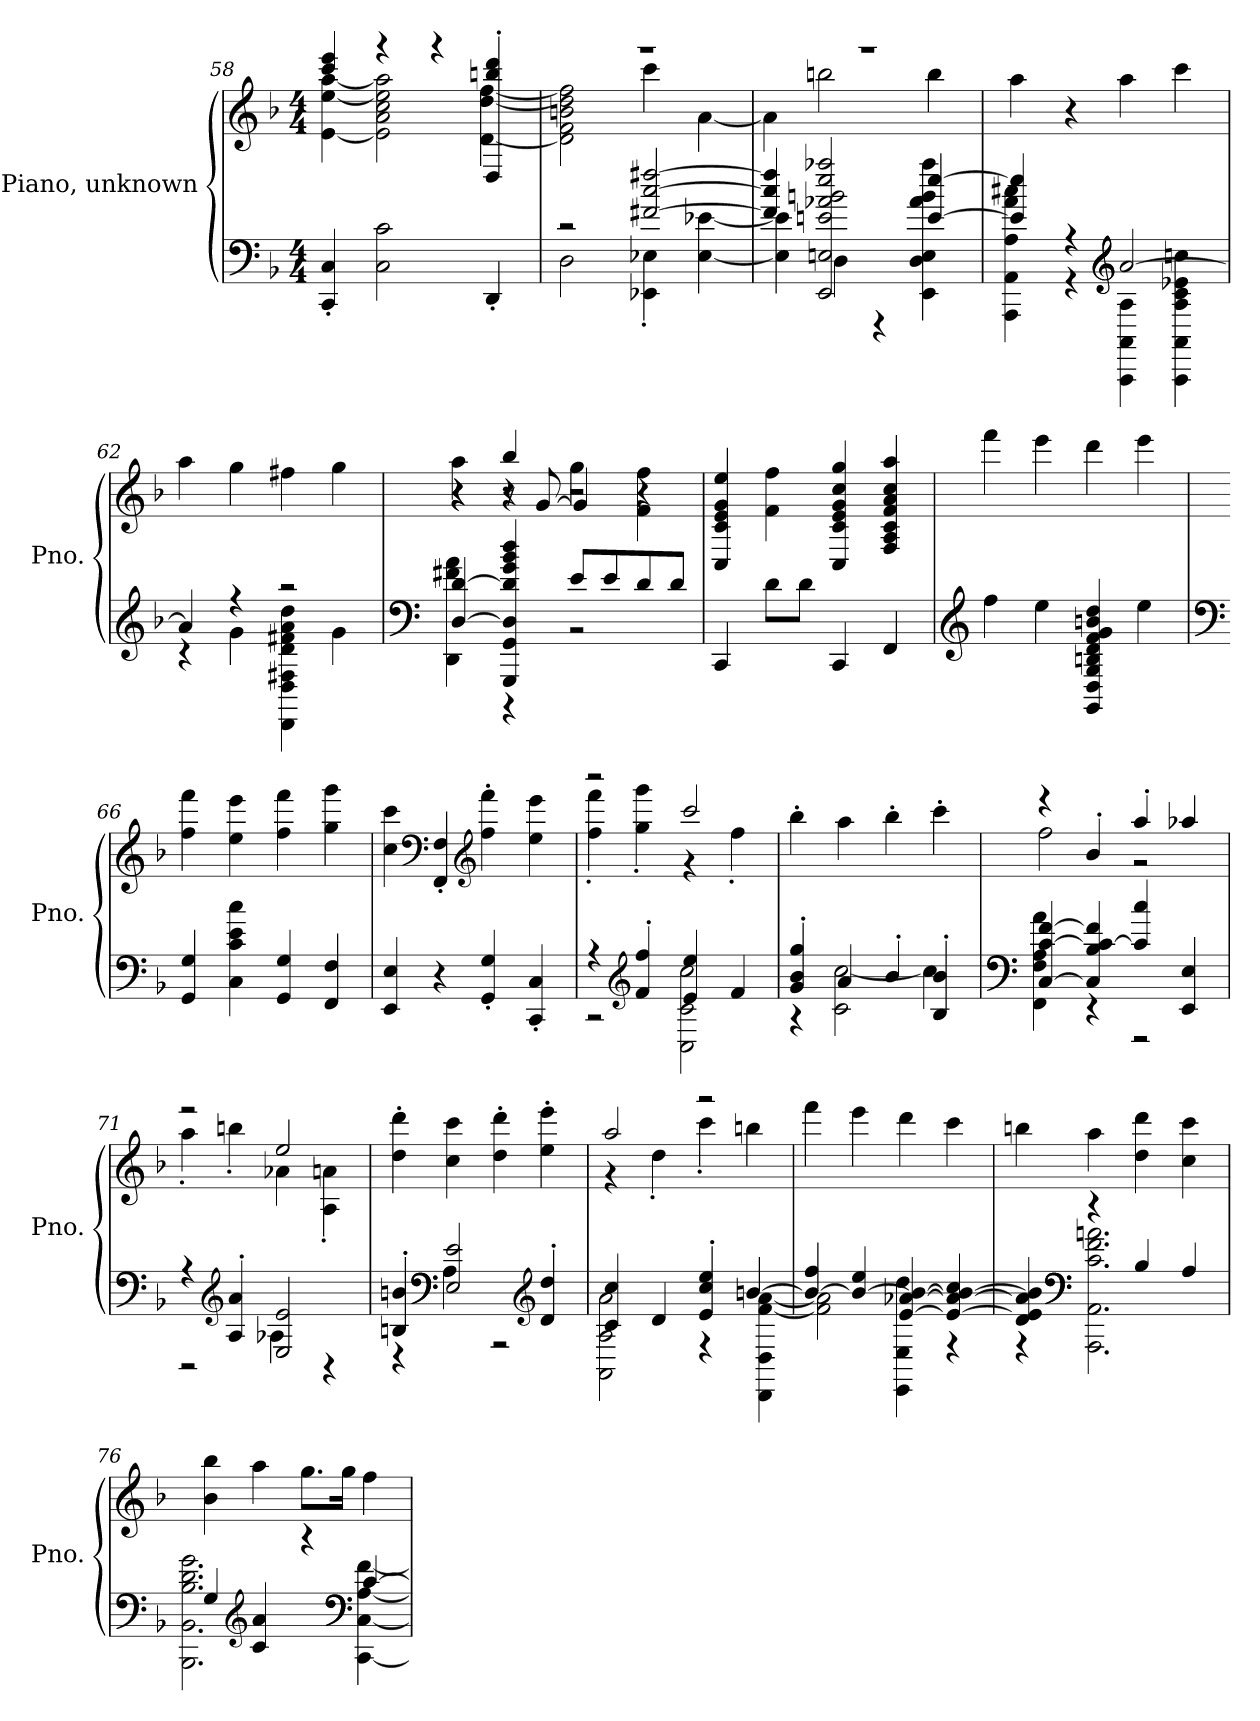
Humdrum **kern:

**kern	**kern
*part1	*part1
*staff2	*staff1
*I"Piano, unknown	*
*I'Pno.	*
*clefF4	*clefG2
*k[b-]	*k[b-]
*M4/4	*M4/4
=58	=58
*	*^
4CC/' 4C/'	4ccc/ 4eee/	[4e\ [4ee\ [4aa\
2C\ 2c\	4r	2e\] 2a\ 2cc\ 2ee\] 2aa\]
.	4r	.
4DD'/	4D/' 4bbn/' 4ddd/'	[4d\ [4dd\ [4ff\
=59	=59	=59
*^	*	*
2r	2D\	1r	2d\] 2f\ 2bn\ 2dd\] 2ff\]
[2f#X/ [2cc/ [2ff#X/	4EE-X\' 4E-X\'	.	4ccc\
.	[4E-\ [4e-X\	.	[4a\
!!LO:LB:g=z	!!
=60	=60	=60	=60
4f#/] 4cc/] 4ff#/]	4E-\] 4e-\]	1r	4a\]
2EE/ 2En/ 2en/ 2a-X/ 2bn/ 2ee/ 2aa-X/	4D\	.	2bbn\
.	4r	.	.
[4e/ [4ee/	4EE\ 4D\ 4E\ 4a-\ 4b\ 4aa-\	.	4bb\
*	*	*v	*v
=61	=61	=61
4e/] 4ee/]	4AAA\ 4AA\ 4A\ 4a\ 4cc#X\	4aa\
4r	4r	4r
*clefG2	*	*
[2a/	4AAA\ 4AA\ 4A\	4aa\
.	4AAA\ 4AA\ 4A\ 4c\ 4e-X\ 4ccn\	4ccc\
=62	=62	=62
4a/]	4r	4aa\
4r	4g\	4gg\
2r	4DD\ 4D\ 4F#X\ 4d\ 4f#X\ 4a\ 4dd\	4ff#X\
.	4g\	4gg\
=63	=63	=63
*clefF4	*	*
*	*	*^
*	*	*	*^
[4D/ [4d/	4DD\ 4f#X\ 4a\	4r	4aa\	4r
4GGG/ 4GG/ 4D/] 4d/] 4g/ 4b-/ 4dd/	4r	4bb-/	4r	8r
.	.	.	.	[8g/
8e/L	2r	2r	4gg\	4g/]
8e/	.	.	.	.
8d/	.	.	4f\ 4ff\	4r
8d/J	.	.	.	.
*v	*v	*	*	*
*	*v	*v	*v
=64	=64
4CC/	4C/ 4c/ 4e/ 4g/ 4ee/
8d\L	4f\ 4ff\
8d\J	.
4CC/	4C/ 4c/ 4e/ 4g/ 4cc/ 4gg/
4FF/	4F/ 4A/ 4c/ 4f/ 4a/ 4cc/ 4aa/
!!LO:PB:g=z
=65	=65
*clefG2	*
4ff\	4fff\
4ee\	4eee\
4GG/ 4D/ 4G/ 4Bn/ 4d/ 4f/ 4g/ 4bn/ 4dd/	4ddd\
4ee\	4eee\
=66	=66
*clefF4	*
4GG/ 4G/	4ff\ 4fff\
4C\ 4c\ 4e\ 4cc\	4ee\ 4eee\
4GG/ 4G/	4ff\ 4fff\
4FF/ 4F/	4gg\ 4ggg\
=67	=67
4EE/ 4E/	4cc\ 4ccc\
*	*clefF4
4r	4FF/' 4F/'
*	*clefG2
4GG/' 4G/'	4ff\' 4fff\'
4CC/' 4C/'	4ee\ 4eee\
=68	=68
*^	*^
4r	2r	2r	4ff\' 4fff\'
*clefG2	*	*	*
4f/' 4ff/'	.	.	4gg\' 4ggg\'
4e/ 4ee/	2C\ 2c\ 2cc\	2ccc/	4r
4f/	.	.	4ff'\
*	*	*v	*v
=69	=69	=69
4g/' 4b-/' 4gg/'	4r	4bb-'\
4a/	2c\ [2cc\	4aa\
4b-'/	.	4bb-'\
4B-/' 4b-/'	4cc\]	4ccc'\
!!LO:LB:g=z
=70	=70	=70
*clefF4	*	*
*	*	*^
[4C/ [4c/ [4f/	4FF\ 4F\ 4A\ 4a\	4r	2ff\
4C/] 4B-/ 4c/_ 4f/]	4r	4b-'/	.
4c/] 4cc/	2r	4aa'/	2r
4EE/ 4E/	.	4aa-X/	.
=71	=71	=71	=71
4r	2r	2r	4aa'\
*clefG2	*	*	*
4A/' 4a/'	.	.	4bbn'\
2E/ 2e/	4A-X\	2ee/	4a-X\
.	4r	.	4A\' 4an\'
*	*	*v	*v
=72	=72	=72
4Bn/' 4bn/'	4r	4dd\' 4ddd\'
*clefF4	*	*
2E/ 2e/	4A\	4cc\ 4ccc\
.	2r	4dd\' 4ddd\'
*clefG2	*	*
4d/' 4dd/'	.	4ee\' 4eee\'
=73	=73	=73
*	*	*^
4c/ 4cc/	2AA\ 2A\ 2a\	2aa/	4r
4d/	.	.	4dd'\
4e/' 4cc/' 4ee/'	4r	2r	4ccc'\
[4bn/	4DD\ 4D\ [4f\ [4a\	.	4bbn\
*	*	*v	*v
=74	=74	=74
4b/_ 4ff/	2f\] 2a\]	4fff\
4b/_ 4ee/	.	4eee\
[4e/ [4a-X/ 4b/_	4EE\ 4E\ 4dd\	4ddd\
4e/_ 4a-/_ 4b/_ 4cc/	4r	4ccc\
!!LO:LB:g=z
=75	=75	=75
4d/ 4e/] 4a-/] 4b/]	4r	4bbn\
*clefF4	*	*
4r	2.AAA\ 2.AA\ 2.c\ 2.f\ 2.an\	4aa\
4B-/	.	4dd\ 4ddd\
4A/	.	4cc\ 4ccc\
=76	=76	=76
4G/	2.BBB-\ 2.BB-\ 2.B-\ 2.d\ 2.g\	4b-\ 4bb-\
*clefG2	*	*
4c/ 4a/	.	4aa\
4r	.	8.gg\L
.	.	16gg\Jk
*clefF4	*	*
[4c/	[4CC\ [4C\ [4A\ [4f\	4ff\
*v	*v	*
=	=
*-	*-
